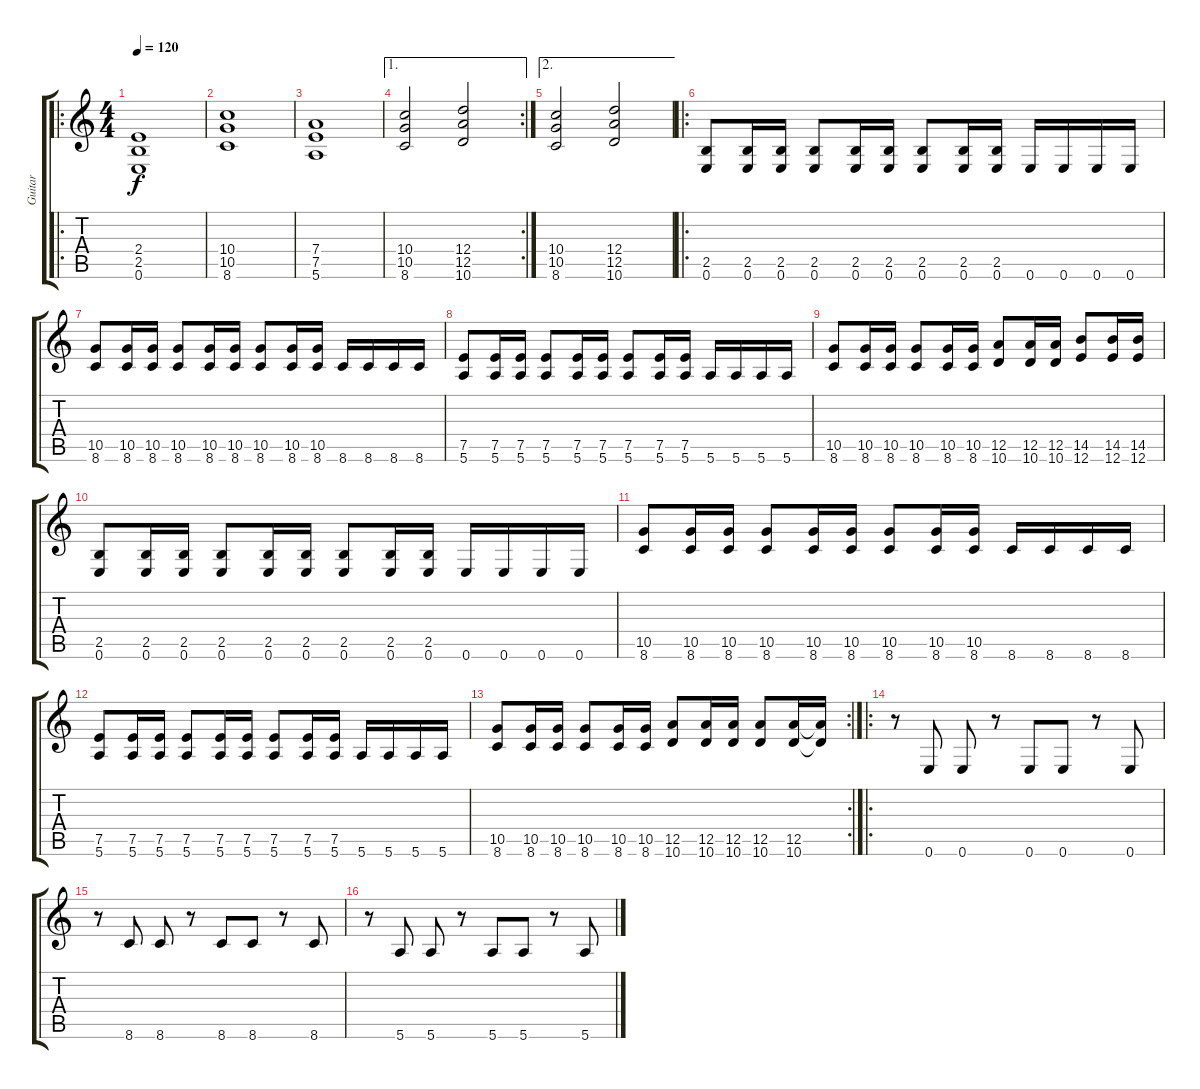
\track ("Guitar" "Guitar") {instrument distortionguitar}
\staff {score tabs}
\tuning (E4 B3 G3 D3 A2 E2) {hide}
\ro
\ts (4 4)
\tempo 120
\clef g2
\ks c
(2.4 2.5 0.6).1{dy f} |
(10.4 10.5 8.6).1 |
(7.4 7.5 5.6).1 |
\ae 1
\rc 2
(10.4 10.5 8.6).2 (12.4 12.5 10.6).2 |
\ae 2
(10.4 10.5 8.6).2 (12.4 12.5 10.6).2 |
\ro
(2.5 0.6).8 (2.5 0.6).16 (2.5 0.6).16 (2.5 0.6).8 (2.5 0.6).16 (2.5 0.6).16 (2.5 0.6).8 (2.5 0.6).16 (2.5 0.6).16 0.6.16 0.6.16 0.6.16 0.6.16 |
(10.5 8.6).8 (10.5 8.6).16 (10.5 8.6).16 (10.5 8.6).8 (10.5 8.6).16 (10.5 8.6).16 (10.5 8.6).8 (10.5 8.6).16 (10.5 8.6).16 8.6.16 8.6.16 8.6.16 8.6.16 |
(7.5 5.6).8 (7.5 5.6).16 (7.5 5.6).16 (7.5 5.6).8 (7.5 5.6).16 (7.5 5.6).16 (7.5 5.6).8 (7.5 5.6).16 (7.5 5.6).16 5.6.16 5.6.16 5.6.16 5.6.16 |
(10.5 8.6).8 (10.5 8.6).16 (10.5 8.6).16 (10.5 8.6).8 (10.5 8.6).16 (10.5 8.6).16 (12.5 10.6).8 (12.5 10.6).16 (12.5 10.6).16 (14.5 12.6).8 (14.5 12.6).16 (14.5 12.6).16 |
(2.5 0.6).8 (2.5 0.6).16 (2.5 0.6).16 (2.5 0.6).8 (2.5 0.6).16 (2.5 0.6).16 (2.5 0.6).8 (2.5 0.6).16 (2.5 0.6).16 0.6.16 0.6.16 0.6.16 0.6.16 |
(10.5 8.6).8 (10.5 8.6).16 (10.5 8.6).16 (10.5 8.6).8 (10.5 8.6).16 (10.5 8.6).16 (10.5 8.6).8 (10.5 8.6).16 (10.5 8.6).16 8.6.16 8.6.16 8.6.16 8.6.16 |
(7.5 5.6).8 (7.5 5.6).16 (7.5 5.6).16 (7.5 5.6).8 (7.5 5.6).16 (7.5 5.6).16 (7.5 5.6).8 (7.5 5.6).16 (7.5 5.6).16 5.6.16 5.6.16 5.6.16 5.6.16 |
\rc 2
(10.5 8.6).8 (10.5 8.6).16 (10.5 8.6).16 (10.5 8.6).8 (10.5 8.6).16 (10.5 8.6).16 (12.5 10.6).8 (12.5 10.6).16 (12.5 10.6).16 (12.5 10.6).8 (12.5 10.6).16 (12.5{t} 10.6{t}).16 |
\ro
r.8 0.6.8 0.6.8 r.8 0.6.8 0.6.8 r.8 0.6.8 |
r.8 8.6.8 8.6.8 r.8 8.6.8 8.6.8 r.8 8.6.8 |
r.8 5.6.8 5.6.8 r.8 5.6.8 5.6.8 r.8 5.6.8
